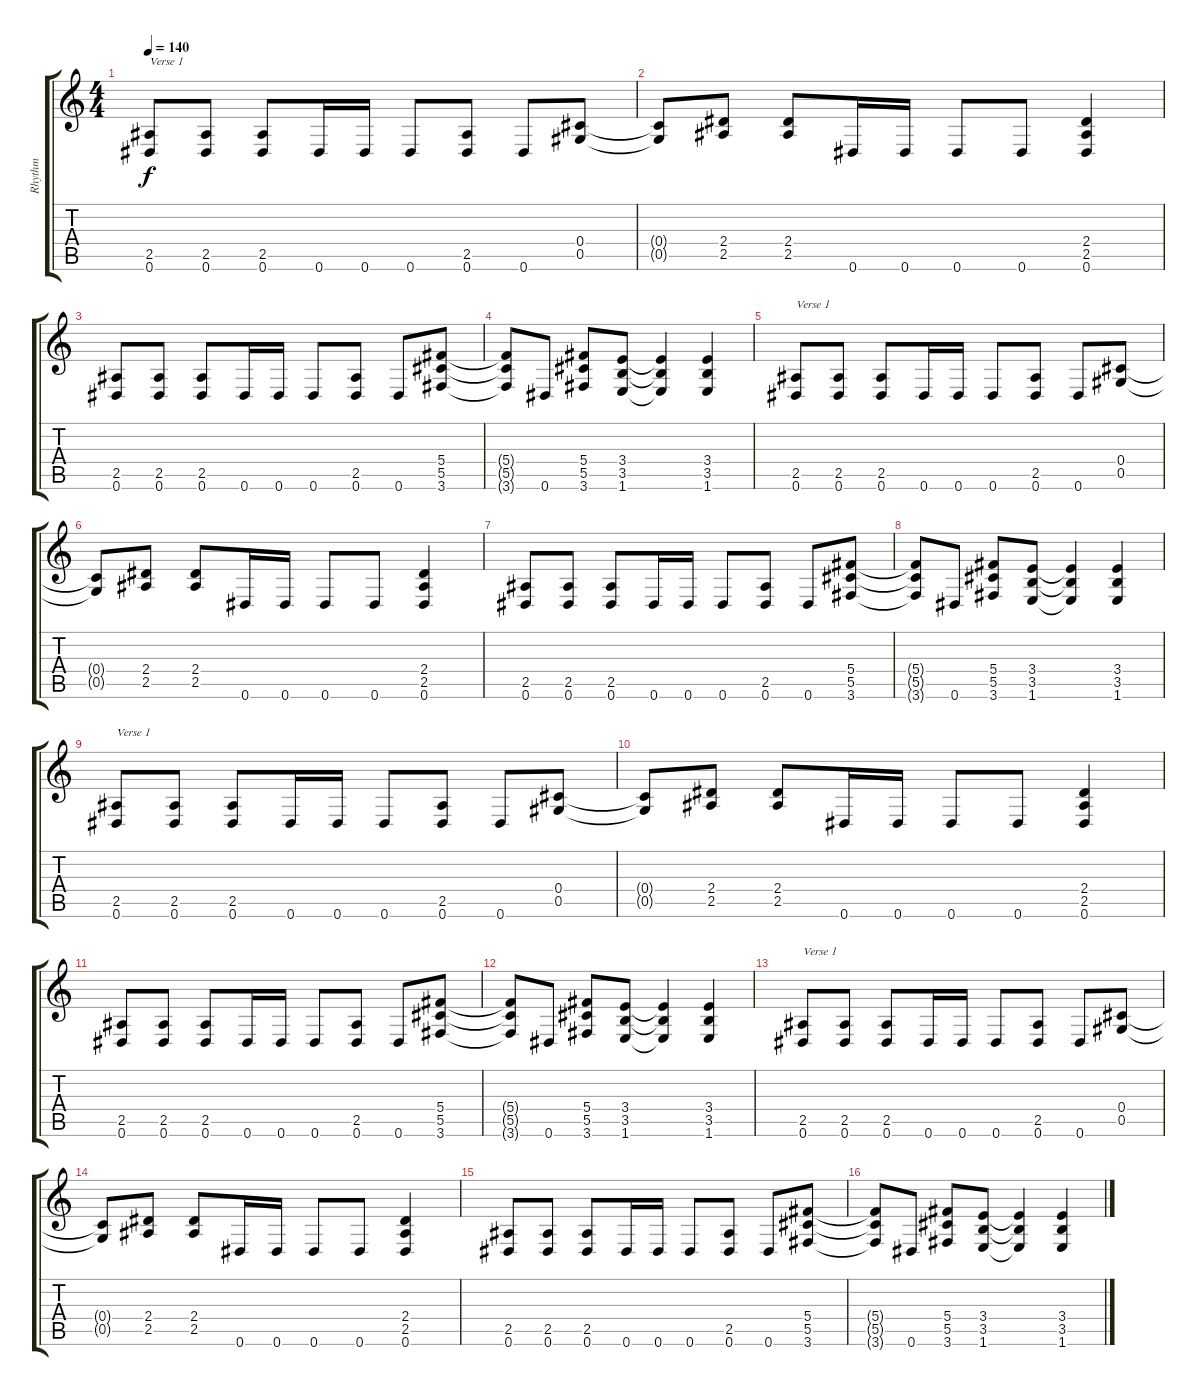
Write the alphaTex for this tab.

\track ("Rhythm" "Rhythm") {instrument distortionguitar}
\staff {score tabs}
\tuning (Eb4 Bb3 Gb3 Db3 Ab2 Eb2) {hide}
\ts (4 4)
\tempo 140
\clef g2
\ks c
(2.5 0.6).8{txt "Verse 1" dy f} (2.5 0.6).8 (2.5 0.6).8 0.6.16 0.6.16 0.6.8 (2.5 0.6).8 0.6.8 (0.4 0.5).8 |
(0.4{t} 0.5{t}).8 (2.4 2.5).8 (2.4 2.5).8 0.6.16 0.6.16 0.6.8 0.6.8 (2.4 2.5 0.6).4 |
(2.5 0.6).8 (2.5 0.6).8 (2.5 0.6).8 0.6.16 0.6.16 0.6.8 (2.5 0.6).8 0.6.8 (5.4 5.5 3.6).8 |
(5.4{t} 5.5{t} 3.6{t}).8 0.6.8 (5.4 5.5 3.6).8 (3.4 3.5 1.6).8 (3.4{t} 3.5{t} 1.6{t}).4 (3.4 3.5 1.6).4 |
(2.5 0.6).8{txt "Verse 1"} (2.5 0.6).8 (2.5 0.6).8 0.6.16 0.6.16 0.6.8 (2.5 0.6).8 0.6.8 (0.4 0.5).8 |
(0.4{t} 0.5{t}).8 (2.4 2.5).8 (2.4 2.5).8 0.6.16 0.6.16 0.6.8 0.6.8 (2.4 2.5 0.6).4 |
(2.5 0.6).8 (2.5 0.6).8 (2.5 0.6).8 0.6.16 0.6.16 0.6.8 (2.5 0.6).8 0.6.8 (5.4 5.5 3.6).8 |
(5.4{t} 5.5{t} 3.6{t}).8 0.6.8 (5.4 5.5 3.6).8 (3.4 3.5 1.6).8 (3.4{t} 3.5{t} 1.6{t}).4 (3.4 3.5 1.6).4 |
(2.5 0.6).8{txt "Verse 1"} (2.5 0.6).8 (2.5 0.6).8 0.6.16 0.6.16 0.6.8 (2.5 0.6).8 0.6.8 (0.4 0.5).8 |
(0.4{t} 0.5{t}).8 (2.4 2.5).8 (2.4 2.5).8 0.6.16 0.6.16 0.6.8 0.6.8 (2.4 2.5 0.6).4 |
(2.5 0.6).8 (2.5 0.6).8 (2.5 0.6).8 0.6.16 0.6.16 0.6.8 (2.5 0.6).8 0.6.8 (5.4 5.5 3.6).8 |
(5.4{t} 5.5{t} 3.6{t}).8 0.6.8 (5.4 5.5 3.6).8 (3.4 3.5 1.6).8 (3.4{t} 3.5{t} 1.6{t}).4 (3.4 3.5 1.6).4 |
(2.5 0.6).8{txt "Verse 1"} (2.5 0.6).8 (2.5 0.6).8 0.6.16 0.6.16 0.6.8 (2.5 0.6).8 0.6.8 (0.4 0.5).8 |
(0.4{t} 0.5{t}).8 (2.4 2.5).8 (2.4 2.5).8 0.6.16 0.6.16 0.6.8 0.6.8 (2.4 2.5 0.6).4 |
(2.5 0.6).8 (2.5 0.6).8 (2.5 0.6).8 0.6.16 0.6.16 0.6.8 (2.5 0.6).8 0.6.8 (5.4 5.5 3.6).8 |
(5.4{t} 5.5{t} 3.6{t}).8 0.6.8 (5.4 5.5 3.6).8 (3.4 3.5 1.6).8 (3.4{t} 3.5{t} 1.6{t}).4 (3.4 3.5 1.6).4
